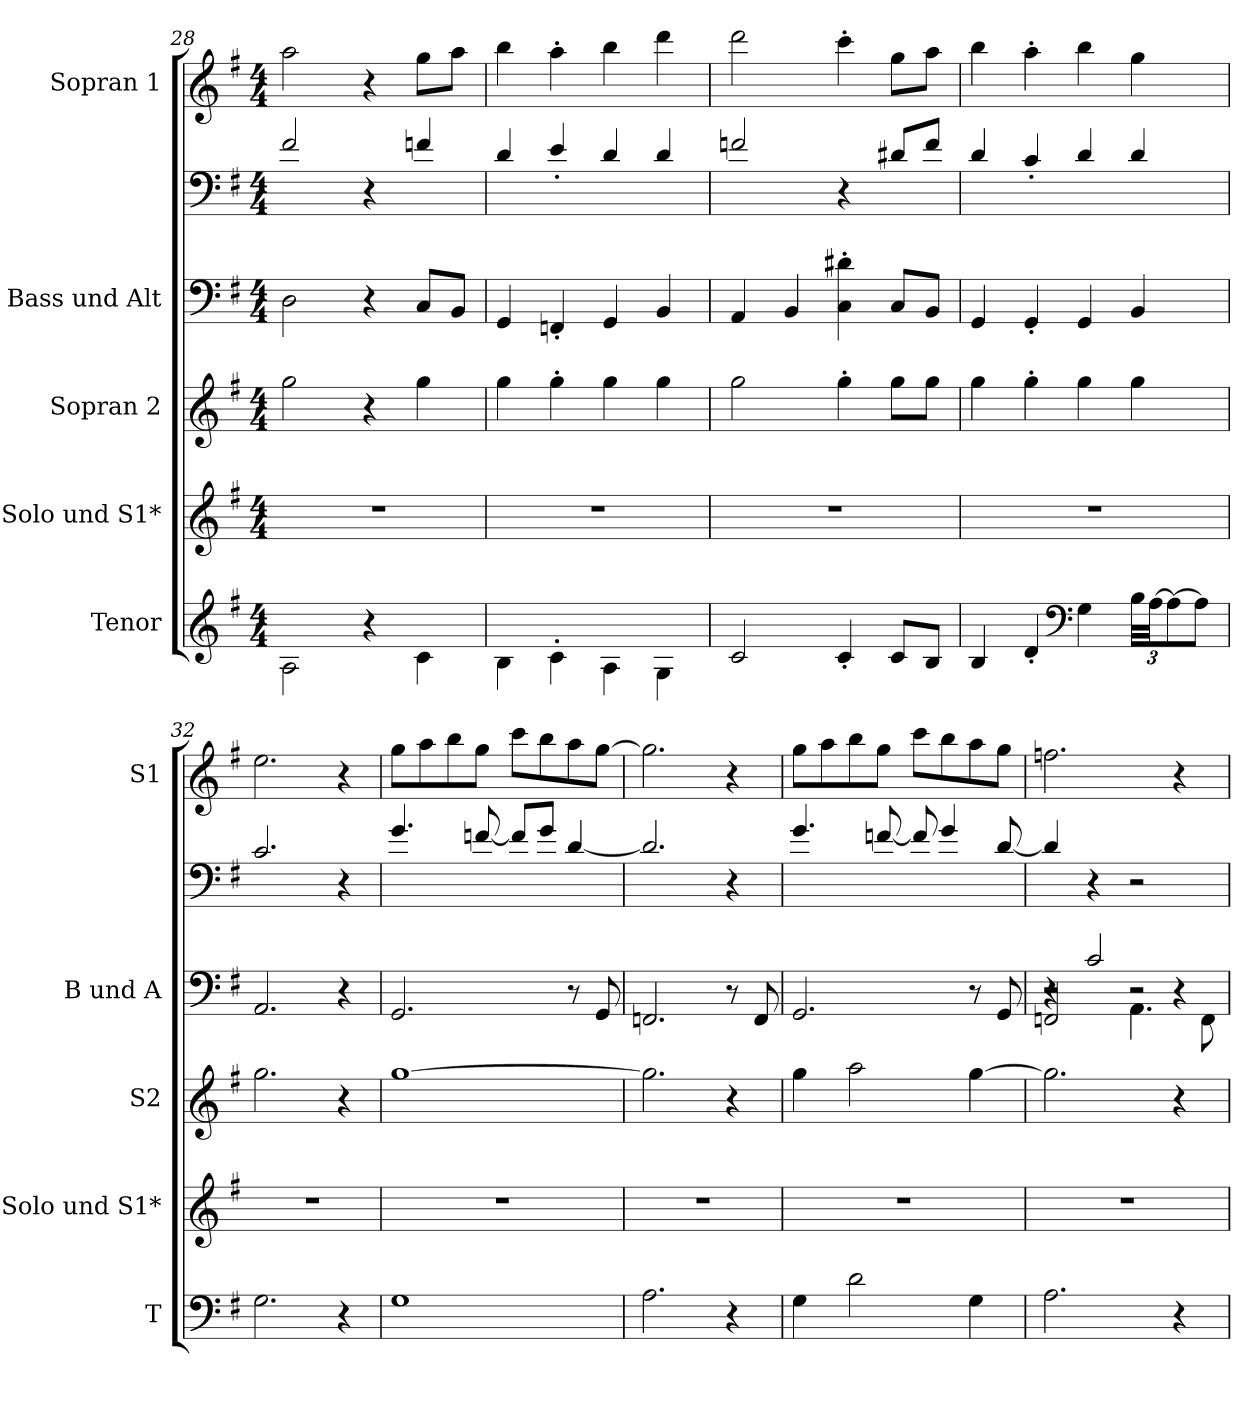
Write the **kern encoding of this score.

**kern	**kern	**kern	**kern	**kern	**kern
*part5	*part4	*part3	*part2	*part2	*part1
*staff6	*staff5	*staff4	*staff3	*staff2	*staff1
*I"Tenor	*I"Solo und S1*	*I"Sopran 2	*I"Bass und Alt	*	*I"Sopran 1
*I'T	*I'Solo und S1*	*I'S2	*I'B und A	*	*I'S1
*clefG2	*clefG2	*clefG2	*clefF4	*clefF4	*clefG2
*k[f#]	*k[f#]	*k[f#]	*k[f#]	*k[f#]	*k[f#]
*M4/4	*M4/4	*M4/4	*M4/4	*M4/4	*M4/4
=28	=28	=28	=28	=28	=28
2A\	1r	2gg\	2D\	2f#/	2aa\
4r	.	4r	4r	4r	4r
4c\	.	4gg\	8C/L	4fn/	8gg\L
.	.	.	8BB/J	.	8aa\J
=29	=29	=29	=29	=29	=29
4B\	1r	4gg\	4GG/	4d/	4bb\
4c'\	.	4gg'\	4FFn'/	4e'/	4aa'\
4A\	.	4gg\	4GG/	4d/	4bb\
4G\	.	4gg\	4BB/	4d/	4ddd\
!!LO:PB:g=z
=30	=30	=30	=30	=30	=30
2c/	1r	2gg\	4AA/	2fn/	2ddd\
.	.	.	4BB/	.	.
4c'/	.	4gg'\	4C\' 4d#X\'	4r	4ccc'\
8c/L	.	8gg\L	8C/L	8d#X/L	8gg\L
8B/J	.	8gg\J	8BB/J	8f/J	8aa\J
=31	=31	=31	=31	=31	=31
4B/	1r	4gg\	4GG/	4d/	4bb\
4d'/	.	4gg'\	4GG'/	4c'/	4aa'\
*clefF4	*	*	*	*	*
4G\	.	4gg\	4GG/	4d/	4bb\
*Xbrackettup	*	*	*	*	*
48B\LLL	.	4gg\	4BB/	4d/	4gg\
[48A\JJ	.	.	.	.	.
12A\_	.	.	.	.	.
8A\J]	.	.	.	.	.
=32	=32	=32	=32	=32	=32
2.G\	1r	2.gg\	2.AA/	2.c/	2.ee\
4r	.	4r	4r	4r	4r
=33	=33	=33	=33	=33	=33
1G	1r	[1gg	2.GG/	4.g/	8gg\L
.	.	.	.	.	8aa\
.	.	.	.	.	8bb\
.	.	.	.	[8fn/	8gg\J
.	.	.	.	8f/L]	8ccc\L
.	.	.	.	8g/J	8bb\
.	.	.	8r	[4d/	8aa\
.	.	.	8GG/	.	[8gg\J
=34	=34	=34	=34	=34	=34
2.A\	1r	2.gg\]	2.FFn/	2.d/]	2.gg\]
4r	.	4r	8r	4r	4r
.	.	.	8FF/	.	.
!!LO:LB:g=z
=35	=35	=35	=35	=35	=35
4G\	1r	4gg\	2.GG/	4.g/	8gg\L
.	.	.	.	.	8aa\
2d\	.	2aa\	.	.	8bb\
.	.	.	.	[8fn/	8gg\J
.	.	.	.	8f/]	8ccc\L
.	.	.	.	4g/	8bb\
4G\	.	[4gg\	8r	.	8aa\
.	.	.	8GG/	[8d/	8gg\J
=36	=36	=36	=36	=36	=36
*	*	*	*^	*	*
*	*	*	*	*^	*	*
2.A\	1r	2.gg\]	4r	2r	2FFn/	4d/]	2.ffn\
.	.	.	2c/	.	.	4r	.
.	.	.	.	4.AA\	2r	2r	.
4r	.	4r	4r	.	.	.	4r
.	.	.	.	8FF\	.	.	.
*	*	*	*v	*v	*v	*	*
=	=	=	=	=	=
*-	*-	*-	*-	*-	*-
